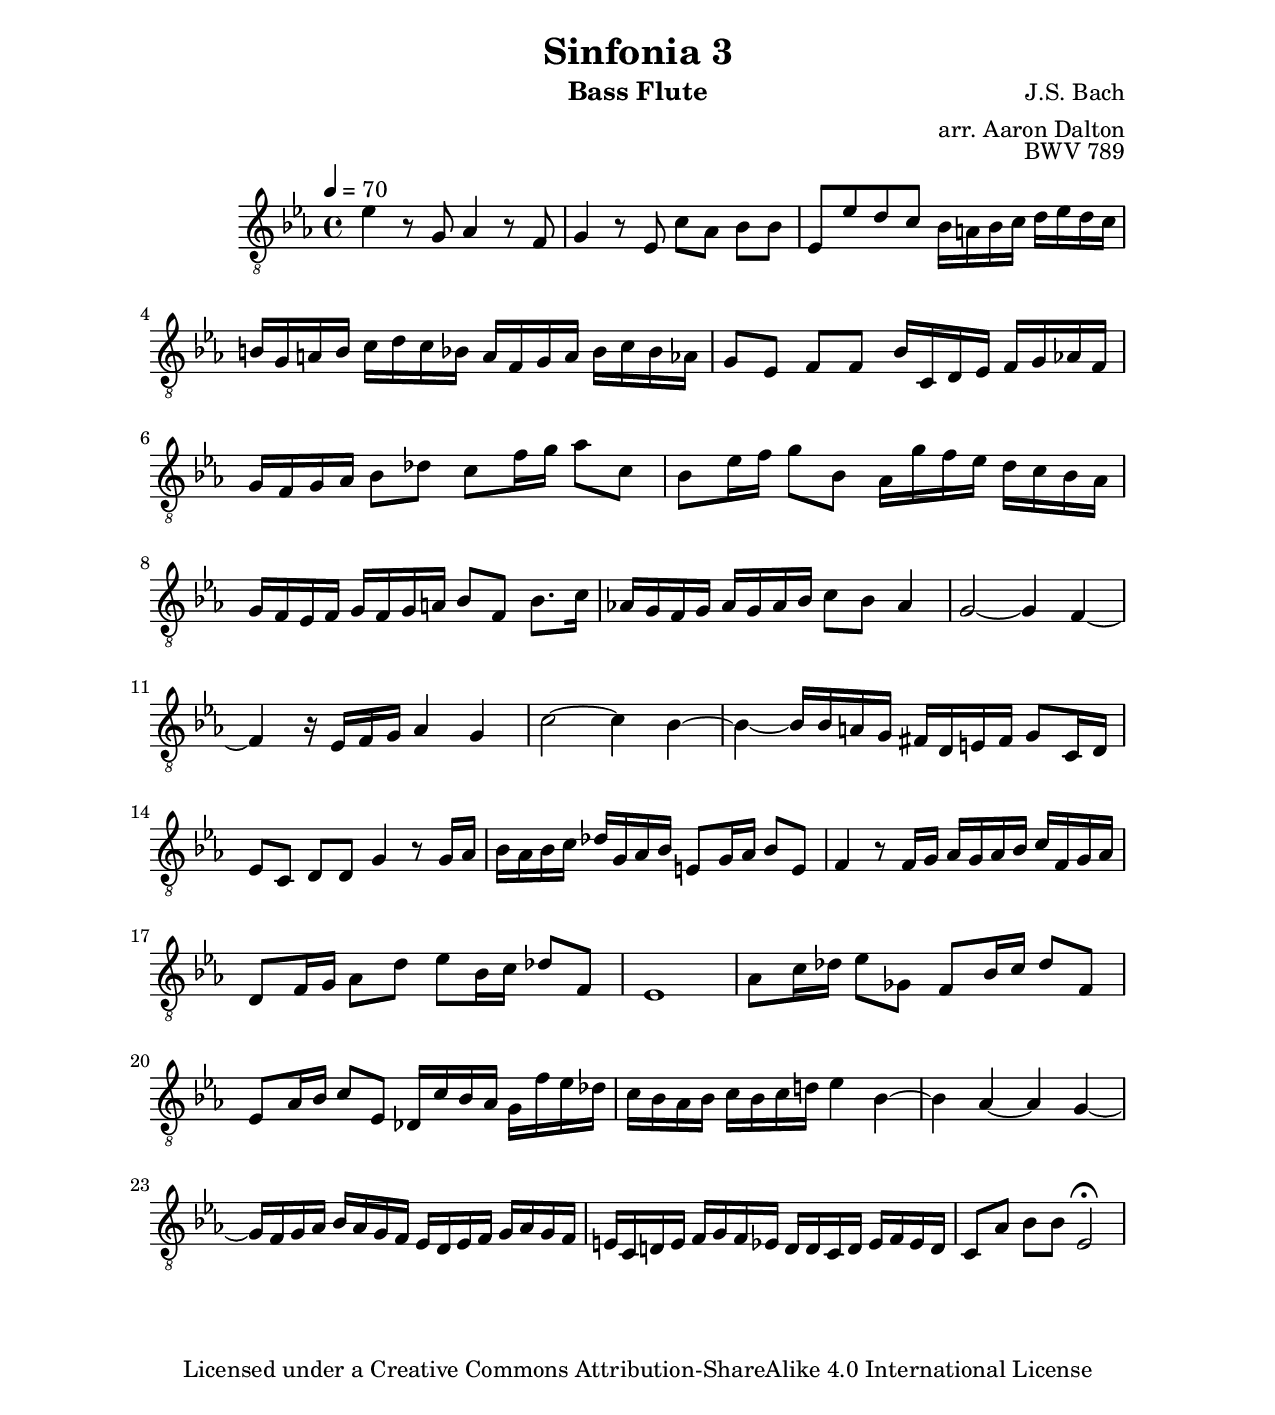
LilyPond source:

\version "2.18.2"

threeNotes = \transpose c des \relative c' {
    \time 4/4
    \key d \major
    \clef "treble_8"
    \tempo 4 = 70
  % bars 1-5
  d4 r8 fis, g4  r8 e |
  fis4 r8 d  b'[ g]  a[ a] |
  d, d' cis b a16 gis a b cis d cis b |
  ais fis gis ais b cis b a gis e fis gis a b a g |
   fis8[ d]  e[ e] a16 b, cis d e fis g! e |

  % bars 6-9
  fis e fis g a8 c b e16 fis g8 b, |
  a d16 e fis8 a, g16 fis' e d cis b a g   |
  fis e d e fis e fis gis  a8[ e]  a8.[ b16] |
  g!16 fis e fis g fis g a b8 a g4 |

  % bars 10-13
  fis2 ~ fis4 e ~ |
  e r16 d e fis g4 fis |
  b2 ~ b4 a ~ |
  a ~ a16 a gis fis eis cis dis eis fis8 b,16 cis |

  % bars 14-17
   d8[ b]  cis[ cis] fis4 r8 fis16 g |
  a g a b c fis, g a dis,8 fis16 g a8 dis, |
  e4 r8 e16 fis g fis g a b e, fis g |
  cis,8 e16 fis g8 cis d a16 b c8 e, |
 
  % bars 18-21
  d1 |
  g8 b16 c d8 f, e a16 b c8 e, |
  d g16 a b8 d, c16 b' a g fis e' d c! |
  b a g a b a b cis! d4 a ~ |

  % bars 22-25
  a g ~ g fis ~  |
  fis16 e fis g a g fis e d cis d e fis g fis e |
  dis b cis! dis e fis e d cis cis b cis d e d cis |
   b8[ g']  a[ a] d,2\fermata 
  }


\paper {
  #(set-paper-size "letter")
  top-margin = 1\in
  bottom-margin = 1\in
  left-margin = 1\in
  right-margin = 1\in
}

\header {
    instrument = "Bass Flute"
    title = "Sinfonia 3"
    opus = "BWV 789"
    composer = "J.S. Bach"
    arranger = "arr. Aaron Dalton"
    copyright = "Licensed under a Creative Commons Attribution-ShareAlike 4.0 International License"
}

{
    \set Score.skipBars = ##t
    \threeNotes
}